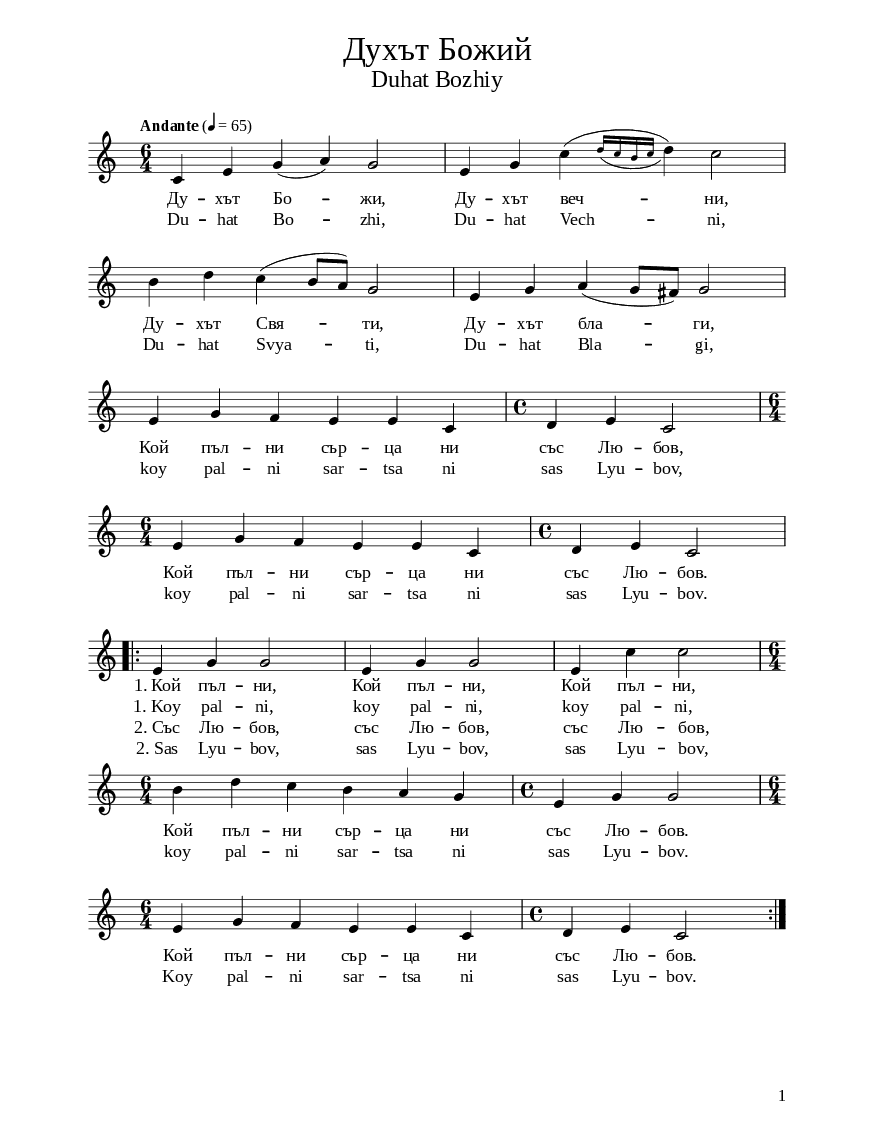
\version "2.24.0"

% include paper part and global functions
\include "include/globals.ily"

\bookpart {
  \include "include/bookpart-paper.ily"
  \score {
    \include "include/score-layout.ily"

    \new Voice \relative c' {
      \clef treble
      \key c \major
      \time 6/4
      \tempoFunc "Andante" 4 "65"


      c4 e g (a ) g2 | e4 g c4 ( \acciaccatura {d16c b c}) d4 c2 \break

      b4 d c (b8 a ) g2 | e 4 g a ( g8 fis ) g2 \break

      e4 g f e e c | \time 4/4 d e c2 \break

      \time 6/4  e4 g f e e c | \time 4/4 d e c2 \break

      \repeat volta 2 {
        e4 g g2 | e4 g g2 | e4 c' c2 | \break

        \time 6/4  b4 d c b a g | \time 4/4 e g g2 | \break

        \time 6/4 e4 g f e e c | \time 4/4 d e c2 \break



      }


    }

    \addlyrics {
      Ду -- хът Бо -- жи, Ду -- хът веч -- ни,

      Ду -- хът Свя -- ти, Ду -- хът бла -- ги,

      Кой пъл -- ни сър -- ца ни със Лю -- бов,

      Кой пъл -- ни сър -- ца ни със Лю -- бов.

      "1. Кой" пъл -- ни, Кой пъл -- ни, Кой пъл -- ни,

      Кой пъл -- ни сър -- ца ни със Лю -- бов.

      Кой пъл -- ни сър -- ца ни със Лю -- бов.
    }

    \addlyrics {
      Du -- hat Bo -- zhi, Du -- hat Vech -- ni,

      Du -- hat Svya -- ti, Du -- hat Bla -- gi,

      koy pal -- ni sar -- tsa ni sas Lyu -- bov,

      koy pal -- ni sar -- tsa ni sas Lyu -- bov.

      "1. Koy" pal -- ni, koy pal -- ni, koy pal -- ni,

      koy pal -- ni sar -- tsa ni sas Lyu -- bov.

      Koy pal -- ni sar -- tsa ni sas Lyu -- bov.
    }

    \addlyrics {
      " " " " " " " " " " " " " " " "

      " " " " " " " " " " " " " " " "

      " " " " " " " " " " " " " " " " " "

      " " " " " " " " " " " " " " " " " "

      "2. Със" Лю -- бов, със Лю -- бов, със Лю -- бов,

      " " " " " " " " " " " " " " " " " "

      " " " " " " " " " " " " " " " " " "
    }

    \addlyrics {
      " " " " " " " " " " " " " " " "

      " " " " " " " " " " " " " " " "

      " " " " " " " " " " " " " " " " " "

      " " " " " " " " " " " " " " " " " "

      "2. Sas" Lyu -- bov, sas Lyu -- bov, sas Lyu -- bov,

      " " " " " " " " " " " " " " " " " "

      " " " " " " " " " " " " " " " " " "
    }

    \header {
      title = \titleFunc "Духът Божий" "Duhat Bozhiy"
    }

    \midi{}

  } % score

  \pageBreak

  % include foreign translation(s) of the song
  \version "2.22.0"

\markup \fill-line { \fontsize #6 "Der Geist Gottes" }
\markup \null
\markup \null
\markup \fontsize #+2.5 {
    \hspace #16
    \override #'(baseline-skip . 2)
    
        \column {
     \line { " " }      
  \line { " "Der Geist Gottes, der ewige Geist,  }

  \line { " "der heilige Geist, der gütige Geist,   }

  \line { " "Wer erfüllt unsere Herzen mit Liebe,   }

  \line { " "Wer erfüllt unsere Herzen mit Liebe?!  }

  \line { " "Wer erfüllt, Wer erfüllt, Wer erfüllt,  }

  \line { " "Wer erfüllt unsere Herzen mit Liebe,  }

  \line { " "Wer erfüllt unsere Herzen mit Liebe.  }


  \line { " "Mit Liebe, mit Liebe, mit Liebe.  }

  \line { " "Wer erfüllt unsere Herzen mit Liebe,  }

  \line { " "Wer erfüllt unsere Herzen mit Liebe.  }
       
    }
    
    
}
    


} % bookpart
